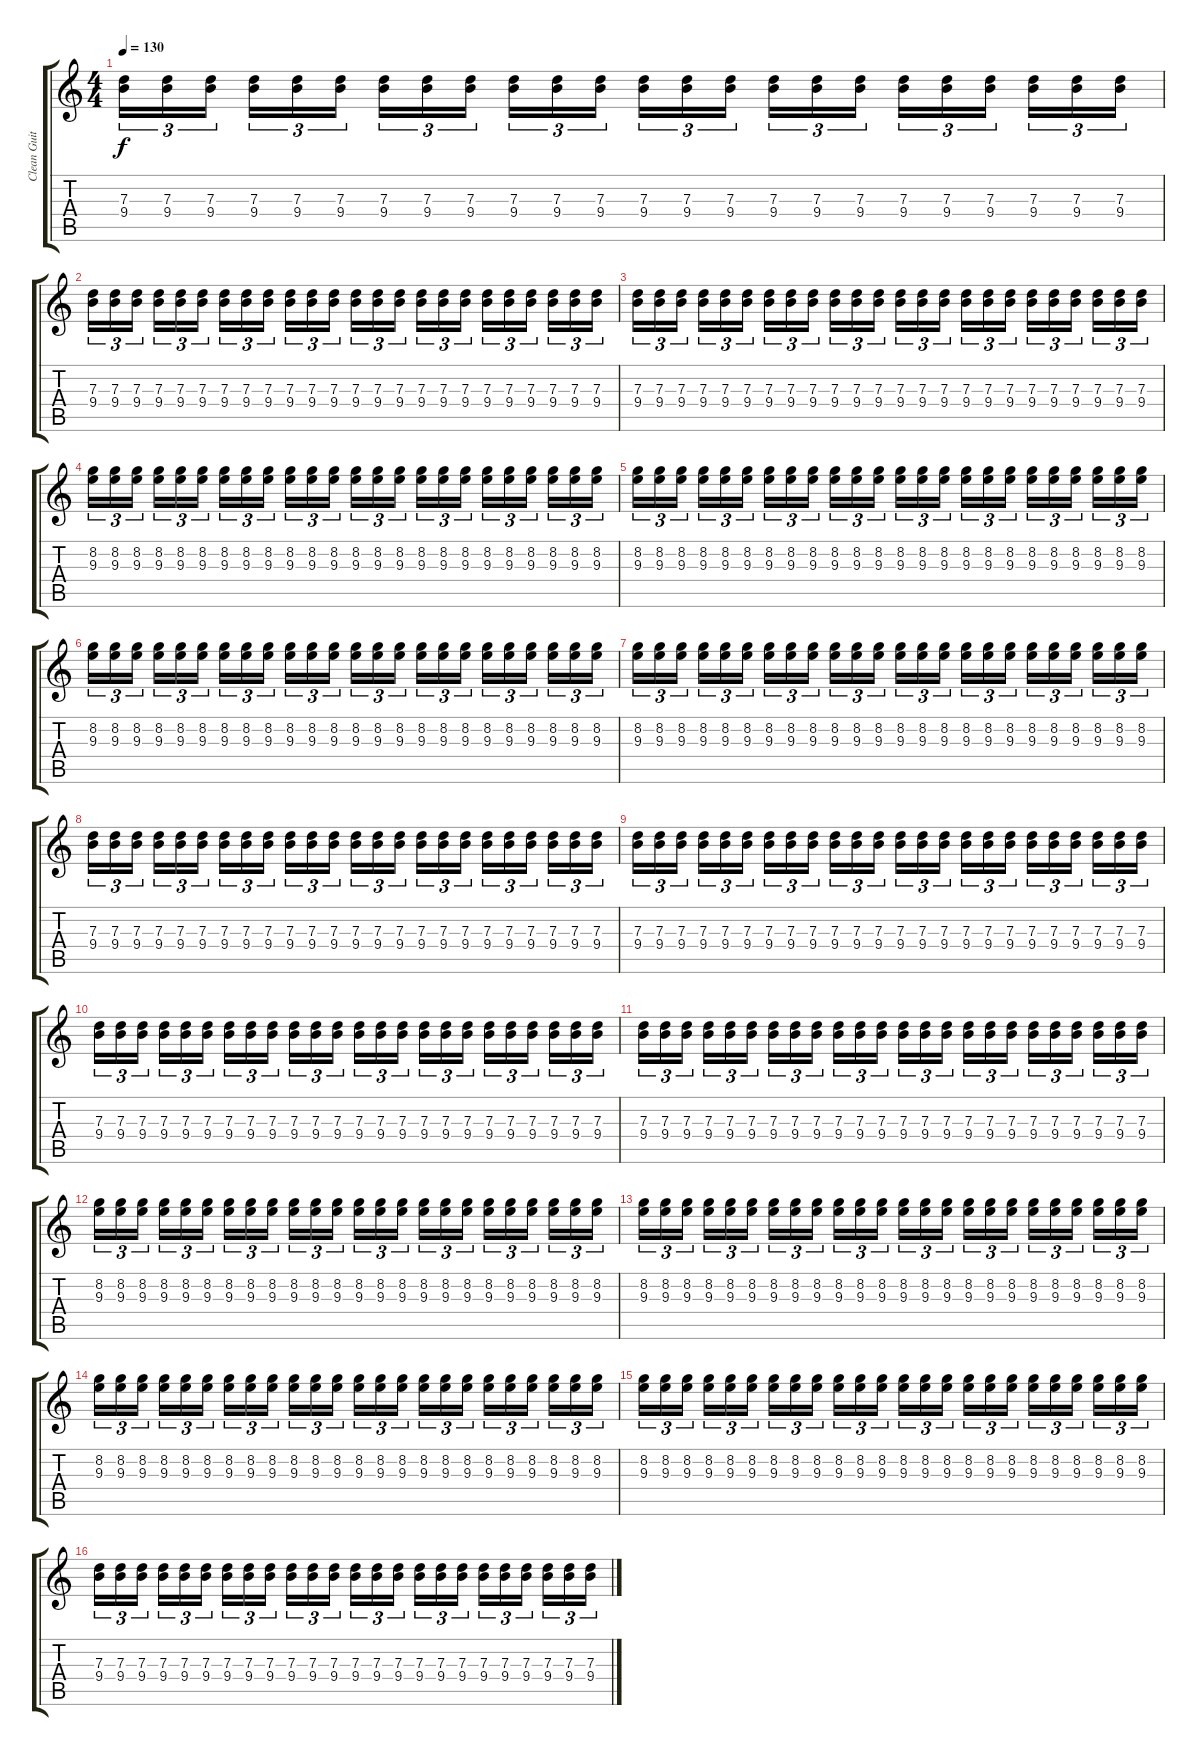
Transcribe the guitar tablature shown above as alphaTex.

\track ("Clean Guitar" "Clean Guit") {instrument acousticguitarsteel}
\staff {score tabs}
\tuning (E4 B3 G3 D3 A2 E2) {hide}
\ts (4 4)
\tempo 130
\clef g2
\ks c
(7.3 9.4).16{tu (3 2) dy f} (7.3 9.4).16{tu (3 2)} (7.3 9.4).16{tu (3 2)} (7.3 9.4).16{tu (3 2)} (7.3 9.4).16{tu (3 2)} (7.3 9.4).16{tu (3 2)} (7.3 9.4).16{tu (3 2)} (7.3 9.4).16{tu (3 2)} (7.3 9.4).16{tu (3 2)} (7.3 9.4).16{tu (3 2)} (7.3 9.4).16{tu (3 2)} (7.3 9.4).16{tu (3 2)} (7.3 9.4).16{tu (3 2)} (7.3 9.4).16{tu (3 2)} (7.3 9.4).16{tu (3 2)} (7.3 9.4).16{tu (3 2)} (7.3 9.4).16{tu (3 2)} (7.3 9.4).16{tu (3 2)} (7.3 9.4).16{tu (3 2)} (7.3 9.4).16{tu (3 2)} (7.3 9.4).16{tu (3 2)} (7.3 9.4).16{tu (3 2)} (7.3 9.4).16{tu (3 2)} (7.3 9.4).16{tu (3 2)} |
(7.3 9.4).16{tu (3 2)} (7.3 9.4).16{tu (3 2)} (7.3 9.4).16{tu (3 2)} (7.3 9.4).16{tu (3 2)} (7.3 9.4).16{tu (3 2)} (7.3 9.4).16{tu (3 2)} (7.3 9.4).16{tu (3 2)} (7.3 9.4).16{tu (3 2)} (7.3 9.4).16{tu (3 2)} (7.3 9.4).16{tu (3 2)} (7.3 9.4).16{tu (3 2)} (7.3 9.4).16{tu (3 2)} (7.3 9.4).16{tu (3 2)} (7.3 9.4).16{tu (3 2)} (7.3 9.4).16{tu (3 2)} (7.3 9.4).16{tu (3 2)} (7.3 9.4).16{tu (3 2)} (7.3 9.4).16{tu (3 2)} (7.3 9.4).16{tu (3 2)} (7.3 9.4).16{tu (3 2)} (7.3 9.4).16{tu (3 2)} (7.3 9.4).16{tu (3 2)} (7.3 9.4).16{tu (3 2)} (7.3 9.4).16{tu (3 2)} |
(7.3 9.4).16{tu (3 2)} (7.3 9.4).16{tu (3 2)} (7.3 9.4).16{tu (3 2)} (7.3 9.4).16{tu (3 2)} (7.3 9.4).16{tu (3 2)} (7.3 9.4).16{tu (3 2)} (7.3 9.4).16{tu (3 2)} (7.3 9.4).16{tu (3 2)} (7.3 9.4).16{tu (3 2)} (7.3 9.4).16{tu (3 2)} (7.3 9.4).16{tu (3 2)} (7.3 9.4).16{tu (3 2)} (7.3 9.4).16{tu (3 2)} (7.3 9.4).16{tu (3 2)} (7.3 9.4).16{tu (3 2)} (7.3 9.4).16{tu (3 2)} (7.3 9.4).16{tu (3 2)} (7.3 9.4).16{tu (3 2)} (7.3 9.4).16{tu (3 2)} (7.3 9.4).16{tu (3 2)} (7.3 9.4).16{tu (3 2)} (7.3 9.4).16{tu (3 2)} (7.3 9.4).16{tu (3 2)} (7.3 9.4).16{tu (3 2)} |
(8.2 9.3).16{tu (3 2)} (8.2 9.3).16{tu (3 2)} (8.2 9.3).16{tu (3 2)} (8.2 9.3).16{tu (3 2)} (8.2 9.3).16{tu (3 2)} (8.2 9.3).16{tu (3 2)} (8.2 9.3).16{tu (3 2)} (8.2 9.3).16{tu (3 2)} (8.2 9.3).16{tu (3 2)} (8.2 9.3).16{tu (3 2)} (8.2 9.3).16{tu (3 2)} (8.2 9.3).16{tu (3 2)} (8.2 9.3).16{tu (3 2)} (8.2 9.3).16{tu (3 2)} (8.2 9.3).16{tu (3 2)} (8.2 9.3).16{tu (3 2)} (8.2 9.3).16{tu (3 2)} (8.2 9.3).16{tu (3 2)} (8.2 9.3).16{tu (3 2)} (8.2 9.3).16{tu (3 2)} (8.2 9.3).16{tu (3 2)} (8.2 9.3).16{tu (3 2)} (8.2 9.3).16{tu (3 2)} (8.2 9.3).16{tu (3 2)} |
(8.2 9.3).16{tu (3 2)} (8.2 9.3).16{tu (3 2)} (8.2 9.3).16{tu (3 2)} (8.2 9.3).16{tu (3 2)} (8.2 9.3).16{tu (3 2)} (8.2 9.3).16{tu (3 2)} (8.2 9.3).16{tu (3 2)} (8.2 9.3).16{tu (3 2)} (8.2 9.3).16{tu (3 2)} (8.2 9.3).16{tu (3 2)} (8.2 9.3).16{tu (3 2)} (8.2 9.3).16{tu (3 2)} (8.2 9.3).16{tu (3 2)} (8.2 9.3).16{tu (3 2)} (8.2 9.3).16{tu (3 2)} (8.2 9.3).16{tu (3 2)} (8.2 9.3).16{tu (3 2)} (8.2 9.3).16{tu (3 2)} (8.2 9.3).16{tu (3 2)} (8.2 9.3).16{tu (3 2)} (8.2 9.3).16{tu (3 2)} (8.2 9.3).16{tu (3 2)} (8.2 9.3).16{tu (3 2)} (8.2 9.3).16{tu (3 2)} |
(8.2 9.3).16{tu (3 2)} (8.2 9.3).16{tu (3 2)} (8.2 9.3).16{tu (3 2)} (8.2 9.3).16{tu (3 2)} (8.2 9.3).16{tu (3 2)} (8.2 9.3).16{tu (3 2)} (8.2 9.3).16{tu (3 2)} (8.2 9.3).16{tu (3 2)} (8.2 9.3).16{tu (3 2)} (8.2 9.3).16{tu (3 2)} (8.2 9.3).16{tu (3 2)} (8.2 9.3).16{tu (3 2)} (8.2 9.3).16{tu (3 2)} (8.2 9.3).16{tu (3 2)} (8.2 9.3).16{tu (3 2)} (8.2 9.3).16{tu (3 2)} (8.2 9.3).16{tu (3 2)} (8.2 9.3).16{tu (3 2)} (8.2 9.3).16{tu (3 2)} (8.2 9.3).16{tu (3 2)} (8.2 9.3).16{tu (3 2)} (8.2 9.3).16{tu (3 2)} (8.2 9.3).16{tu (3 2)} (8.2 9.3).16{tu (3 2)} |
(8.2 9.3).16{tu (3 2)} (8.2 9.3).16{tu (3 2)} (8.2 9.3).16{tu (3 2)} (8.2 9.3).16{tu (3 2)} (8.2 9.3).16{tu (3 2)} (8.2 9.3).16{tu (3 2)} (8.2 9.3).16{tu (3 2)} (8.2 9.3).16{tu (3 2)} (8.2 9.3).16{tu (3 2)} (8.2 9.3).16{tu (3 2)} (8.2 9.3).16{tu (3 2)} (8.2 9.3).16{tu (3 2)} (8.2 9.3).16{tu (3 2)} (8.2 9.3).16{tu (3 2)} (8.2 9.3).16{tu (3 2)} (8.2 9.3).16{tu (3 2)} (8.2 9.3).16{tu (3 2)} (8.2 9.3).16{tu (3 2)} (8.2 9.3).16{tu (3 2)} (8.2 9.3).16{tu (3 2)} (8.2 9.3).16{tu (3 2)} (8.2 9.3).16{tu (3 2)} (8.2 9.3).16{tu (3 2)} (8.2 9.3).16{tu (3 2)} |
(7.3 9.4).16{tu (3 2)} (7.3 9.4).16{tu (3 2)} (7.3 9.4).16{tu (3 2)} (7.3 9.4).16{tu (3 2)} (7.3 9.4).16{tu (3 2)} (7.3 9.4).16{tu (3 2)} (7.3 9.4).16{tu (3 2)} (7.3 9.4).16{tu (3 2)} (7.3 9.4).16{tu (3 2)} (7.3 9.4).16{tu (3 2)} (7.3 9.4).16{tu (3 2)} (7.3 9.4).16{tu (3 2)} (7.3 9.4).16{tu (3 2)} (7.3 9.4).16{tu (3 2)} (7.3 9.4).16{tu (3 2)} (7.3 9.4).16{tu (3 2)} (7.3 9.4).16{tu (3 2)} (7.3 9.4).16{tu (3 2)} (7.3 9.4).16{tu (3 2)} (7.3 9.4).16{tu (3 2)} (7.3 9.4).16{tu (3 2)} (7.3 9.4).16{tu (3 2)} (7.3 9.4).16{tu (3 2)} (7.3 9.4).16{tu (3 2)} |
(7.3 9.4).16{tu (3 2)} (7.3 9.4).16{tu (3 2)} (7.3 9.4).16{tu (3 2)} (7.3 9.4).16{tu (3 2)} (7.3 9.4).16{tu (3 2)} (7.3 9.4).16{tu (3 2)} (7.3 9.4).16{tu (3 2)} (7.3 9.4).16{tu (3 2)} (7.3 9.4).16{tu (3 2)} (7.3 9.4).16{tu (3 2)} (7.3 9.4).16{tu (3 2)} (7.3 9.4).16{tu (3 2)} (7.3 9.4).16{tu (3 2)} (7.3 9.4).16{tu (3 2)} (7.3 9.4).16{tu (3 2)} (7.3 9.4).16{tu (3 2)} (7.3 9.4).16{tu (3 2)} (7.3 9.4).16{tu (3 2)} (7.3 9.4).16{tu (3 2)} (7.3 9.4).16{tu (3 2)} (7.3 9.4).16{tu (3 2)} (7.3 9.4).16{tu (3 2)} (7.3 9.4).16{tu (3 2)} (7.3 9.4).16{tu (3 2)} |
(7.3 9.4).16{tu (3 2)} (7.3 9.4).16{tu (3 2)} (7.3 9.4).16{tu (3 2)} (7.3 9.4).16{tu (3 2)} (7.3 9.4).16{tu (3 2)} (7.3 9.4).16{tu (3 2)} (7.3 9.4).16{tu (3 2)} (7.3 9.4).16{tu (3 2)} (7.3 9.4).16{tu (3 2)} (7.3 9.4).16{tu (3 2)} (7.3 9.4).16{tu (3 2)} (7.3 9.4).16{tu (3 2)} (7.3 9.4).16{tu (3 2)} (7.3 9.4).16{tu (3 2)} (7.3 9.4).16{tu (3 2)} (7.3 9.4).16{tu (3 2)} (7.3 9.4).16{tu (3 2)} (7.3 9.4).16{tu (3 2)} (7.3 9.4).16{tu (3 2)} (7.3 9.4).16{tu (3 2)} (7.3 9.4).16{tu (3 2)} (7.3 9.4).16{tu (3 2)} (7.3 9.4).16{tu (3 2)} (7.3 9.4).16{tu (3 2)} |
(7.3 9.4).16{tu (3 2)} (7.3 9.4).16{tu (3 2)} (7.3 9.4).16{tu (3 2)} (7.3 9.4).16{tu (3 2)} (7.3 9.4).16{tu (3 2)} (7.3 9.4).16{tu (3 2)} (7.3 9.4).16{tu (3 2)} (7.3 9.4).16{tu (3 2)} (7.3 9.4).16{tu (3 2)} (7.3 9.4).16{tu (3 2)} (7.3 9.4).16{tu (3 2)} (7.3 9.4).16{tu (3 2)} (7.3 9.4).16{tu (3 2)} (7.3 9.4).16{tu (3 2)} (7.3 9.4).16{tu (3 2)} (7.3 9.4).16{tu (3 2)} (7.3 9.4).16{tu (3 2)} (7.3 9.4).16{tu (3 2)} (7.3 9.4).16{tu (3 2)} (7.3 9.4).16{tu (3 2)} (7.3 9.4).16{tu (3 2)} (7.3 9.4).16{tu (3 2)} (7.3 9.4).16{tu (3 2)} (7.3 9.4).16{tu (3 2)} |
(8.2 9.3).16{tu (3 2)} (8.2 9.3).16{tu (3 2)} (8.2 9.3).16{tu (3 2)} (8.2 9.3).16{tu (3 2)} (8.2 9.3).16{tu (3 2)} (8.2 9.3).16{tu (3 2)} (8.2 9.3).16{tu (3 2)} (8.2 9.3).16{tu (3 2)} (8.2 9.3).16{tu (3 2)} (8.2 9.3).16{tu (3 2)} (8.2 9.3).16{tu (3 2)} (8.2 9.3).16{tu (3 2)} (8.2 9.3).16{tu (3 2)} (8.2 9.3).16{tu (3 2)} (8.2 9.3).16{tu (3 2)} (8.2 9.3).16{tu (3 2)} (8.2 9.3).16{tu (3 2)} (8.2 9.3).16{tu (3 2)} (8.2 9.3).16{tu (3 2)} (8.2 9.3).16{tu (3 2)} (8.2 9.3).16{tu (3 2)} (8.2 9.3).16{tu (3 2)} (8.2 9.3).16{tu (3 2)} (8.2 9.3).16{tu (3 2)} |
(8.2 9.3).16{tu (3 2)} (8.2 9.3).16{tu (3 2)} (8.2 9.3).16{tu (3 2)} (8.2 9.3).16{tu (3 2)} (8.2 9.3).16{tu (3 2)} (8.2 9.3).16{tu (3 2)} (8.2 9.3).16{tu (3 2)} (8.2 9.3).16{tu (3 2)} (8.2 9.3).16{tu (3 2)} (8.2 9.3).16{tu (3 2)} (8.2 9.3).16{tu (3 2)} (8.2 9.3).16{tu (3 2)} (8.2 9.3).16{tu (3 2)} (8.2 9.3).16{tu (3 2)} (8.2 9.3).16{tu (3 2)} (8.2 9.3).16{tu (3 2)} (8.2 9.3).16{tu (3 2)} (8.2 9.3).16{tu (3 2)} (8.2 9.3).16{tu (3 2)} (8.2 9.3).16{tu (3 2)} (8.2 9.3).16{tu (3 2)} (8.2 9.3).16{tu (3 2)} (8.2 9.3).16{tu (3 2)} (8.2 9.3).16{tu (3 2)} |
(8.2 9.3).16{tu (3 2)} (8.2 9.3).16{tu (3 2)} (8.2 9.3).16{tu (3 2)} (8.2 9.3).16{tu (3 2)} (8.2 9.3).16{tu (3 2)} (8.2 9.3).16{tu (3 2)} (8.2 9.3).16{tu (3 2)} (8.2 9.3).16{tu (3 2)} (8.2 9.3).16{tu (3 2)} (8.2 9.3).16{tu (3 2)} (8.2 9.3).16{tu (3 2)} (8.2 9.3).16{tu (3 2)} (8.2 9.3).16{tu (3 2)} (8.2 9.3).16{tu (3 2)} (8.2 9.3).16{tu (3 2)} (8.2 9.3).16{tu (3 2)} (8.2 9.3).16{tu (3 2)} (8.2 9.3).16{tu (3 2)} (8.2 9.3).16{tu (3 2)} (8.2 9.3).16{tu (3 2)} (8.2 9.3).16{tu (3 2)} (8.2 9.3).16{tu (3 2)} (8.2 9.3).16{tu (3 2)} (8.2 9.3).16{tu (3 2)} |
(8.2 9.3).16{tu (3 2)} (8.2 9.3).16{tu (3 2)} (8.2 9.3).16{tu (3 2)} (8.2 9.3).16{tu (3 2)} (8.2 9.3).16{tu (3 2)} (8.2 9.3).16{tu (3 2)} (8.2 9.3).16{tu (3 2)} (8.2 9.3).16{tu (3 2)} (8.2 9.3).16{tu (3 2)} (8.2 9.3).16{tu (3 2)} (8.2 9.3).16{tu (3 2)} (8.2 9.3).16{tu (3 2)} (8.2 9.3).16{tu (3 2)} (8.2 9.3).16{tu (3 2)} (8.2 9.3).16{tu (3 2)} (8.2 9.3).16{tu (3 2)} (8.2 9.3).16{tu (3 2)} (8.2 9.3).16{tu (3 2)} (8.2 9.3).16{tu (3 2)} (8.2 9.3).16{tu (3 2)} (8.2 9.3).16{tu (3 2)} (8.2 9.3).16{tu (3 2)} (8.2 9.3).16{tu (3 2)} (8.2 9.3).16{tu (3 2)} |
(7.3 9.4).16{tu (3 2)} (7.3 9.4).16{tu (3 2)} (7.3 9.4).16{tu (3 2)} (7.3 9.4).16{tu (3 2)} (7.3 9.4).16{tu (3 2)} (7.3 9.4).16{tu (3 2)} (7.3 9.4).16{tu (3 2)} (7.3 9.4).16{tu (3 2)} (7.3 9.4).16{tu (3 2)} (7.3 9.4).16{tu (3 2)} (7.3 9.4).16{tu (3 2)} (7.3 9.4).16{tu (3 2)} (7.3 9.4).16{tu (3 2)} (7.3 9.4).16{tu (3 2)} (7.3 9.4).16{tu (3 2)} (7.3 9.4).16{tu (3 2)} (7.3 9.4).16{tu (3 2)} (7.3 9.4).16{tu (3 2)} (7.3 9.4).16{tu (3 2)} (7.3 9.4).16{tu (3 2)} (7.3 9.4).16{tu (3 2)} (7.3 9.4).16{tu (3 2)} (7.3 9.4).16{tu (3 2)} (7.3 9.4).16{tu (3 2)}
